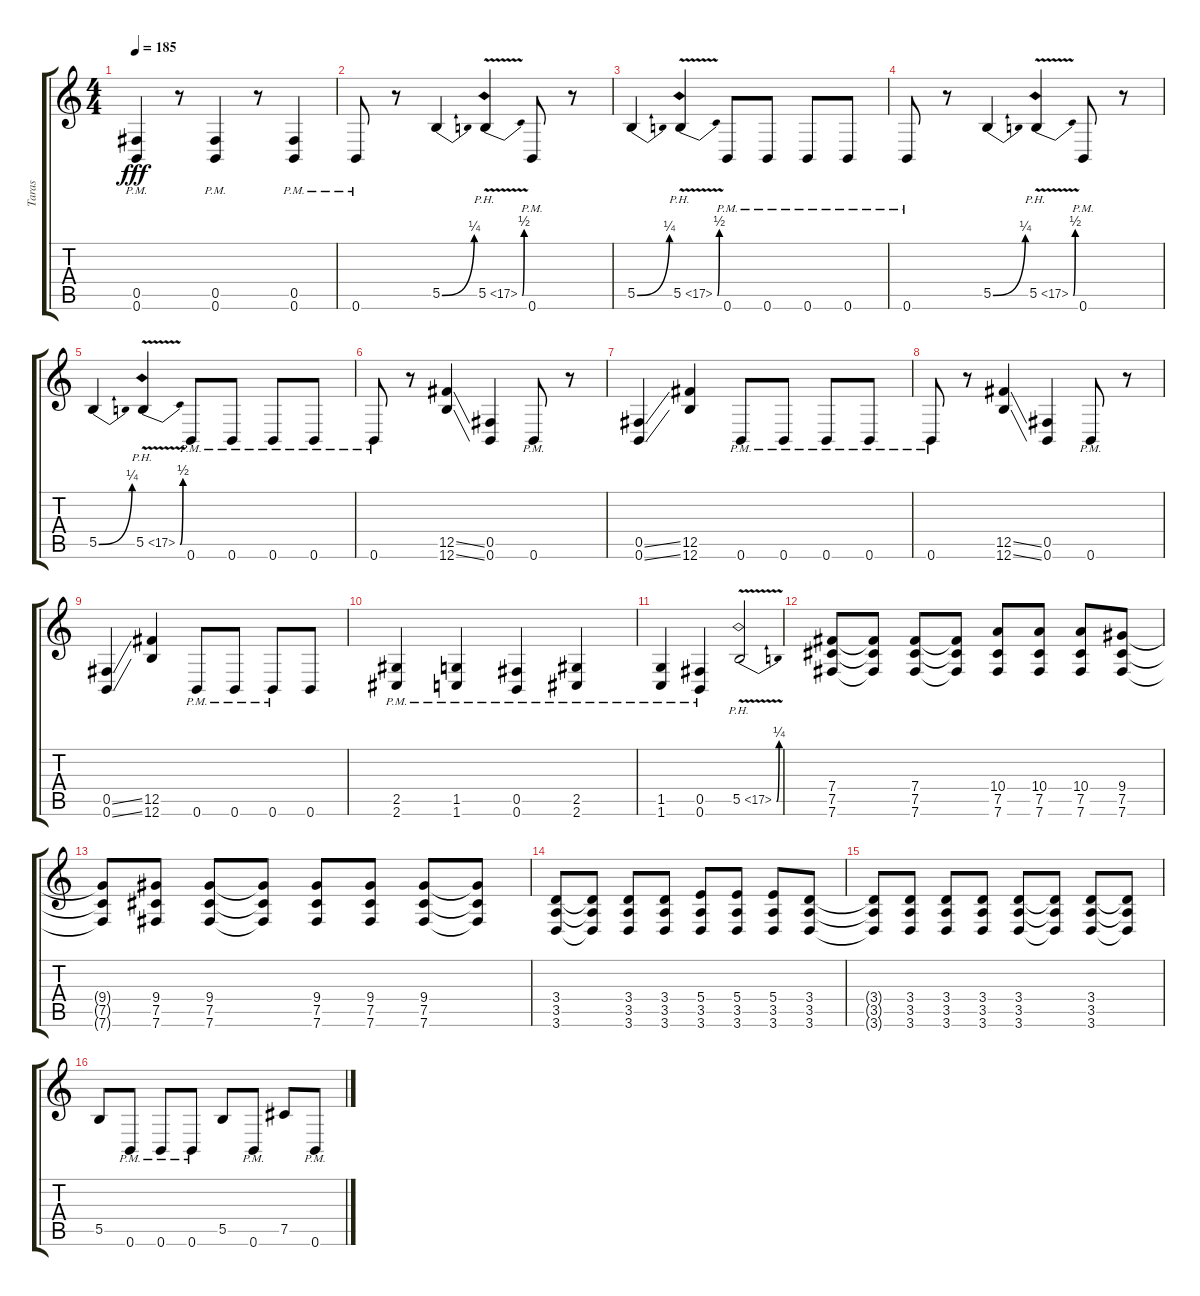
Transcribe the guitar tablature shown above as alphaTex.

\track ("Taras" "Taras") {instrument overdrivenguitar}
\staff {score tabs}
\tuning (Db4 Ab3 E3 B2 Gb2 B1) {hide}
\ts (4 4)
\tempo 185
\clef g2
\ks c
(0.5{pm} 0.6{pm}).4{dy fff} r.8 (0.5{pm} 0.6{pm}).4 r.8 (0.5{pm} 0.6{pm}).4 |
0.6{pm}.8 r.8 5.5{be (bend 0 0 60 1)}.4 5.5{be (bend 0 0 60 2) ph 12 v}.4 0.6{pm}.8 r.8 |
5.5{be (bend 0 0 60 1)}.4 5.5{be (bend 0 0 60 2) ph 12 v}.4 0.6{pm}.8 0.6{pm}.8 0.6{pm}.8 0.6{pm}.8 |
0.6{pm}.8 r.8 5.5{be (bend 0 0 60 1)}.4 5.5{be (bend 0 0 60 2) ph 12 v}.4 0.6{pm}.8 r.8 |
5.5{be (bend 0 0 60 1)}.4 5.5{be (bend 0 0 60 2) ph 12 v}.4 0.6{pm}.8 0.6{pm}.8 0.6{pm}.8 0.6{pm}.8 |
0.6{pm}.8 r.8 (12.5{ss} 12.6{ss}).4 (0.5 0.6).4 0.6{pm}.8 r.8 |
(0.5{ss} 0.6{ss}).4 (12.5 12.6).4 0.6{pm}.8 0.6{pm}.8 0.6{pm}.8 0.6{pm}.8 |
0.6{pm}.8 r.8 (12.5{ss} 12.6{ss}).4 (0.5 0.6).4 0.6{pm}.8 r.8 |
(0.5{ss} 0.6{ss}).4 (12.5 12.6).4 0.6{pm}.8 0.6{pm}.8 0.6{pm}.8 0.6.8 |
(2.5{pm} 2.6{pm}).4 (1.5{pm} 1.6{pm}).4 (0.5{pm} 0.6{pm}).4 (2.5{pm} 2.6{pm}).4 |
(1.5{pm} 1.6{pm}).4 (0.5{pm} 0.6{pm}).4 5.5{be (bend 0 0 60 1) ph 12 v}.2 |
(7.4 7.5 7.6).8 (7.4{t} 7.5{t} 7.6{t}).8 (7.4 7.5 7.6).8 (7.4{t} 7.5{t} 7.6{t}).8 (10.4 7.5 7.6).8 (10.4 7.5 7.6).8 (10.4 7.5 7.6).8 (9.4 7.5 7.6).8 |
(9.4{t} 7.5{t} 7.6{t}).8 (9.4 7.5 7.6).8 (9.4 7.5 7.6).8 (9.4{t} 7.5{t} 7.6{t}).8 (9.4 7.5 7.6).8 (9.4 7.5 7.6).8 (9.4 7.5 7.6).8 (9.4{t} 7.5{t} 7.6{t}).8 |
(3.4 3.5 3.6).8 (3.4{t} 3.5{t} 3.6{t}).8 (3.4 3.5 3.6).8 (3.4 3.5 3.6).8 (5.4 3.5 3.6).8 (5.4 3.5 3.6).8 (5.4 3.5 3.6).8 (3.4 3.5 3.6).8 |
(3.4{t} 3.5{t} 3.6{t}).8 (3.4 3.5 3.6).8 (3.4 3.5 3.6).8 (3.4 3.5 3.6).8 (3.4 3.5 3.6).8 (3.4{t} 3.5{t} 3.6{t}).8 (3.4 3.5 3.6).8 (3.4{t} 3.5{t} 3.6{t}).8 |
5.5.8 0.6{pm}.8 0.6{pm}.8 0.6{pm}.8 5.5.8 0.6{pm}.8 7.5.8 0.6{pm}.8
